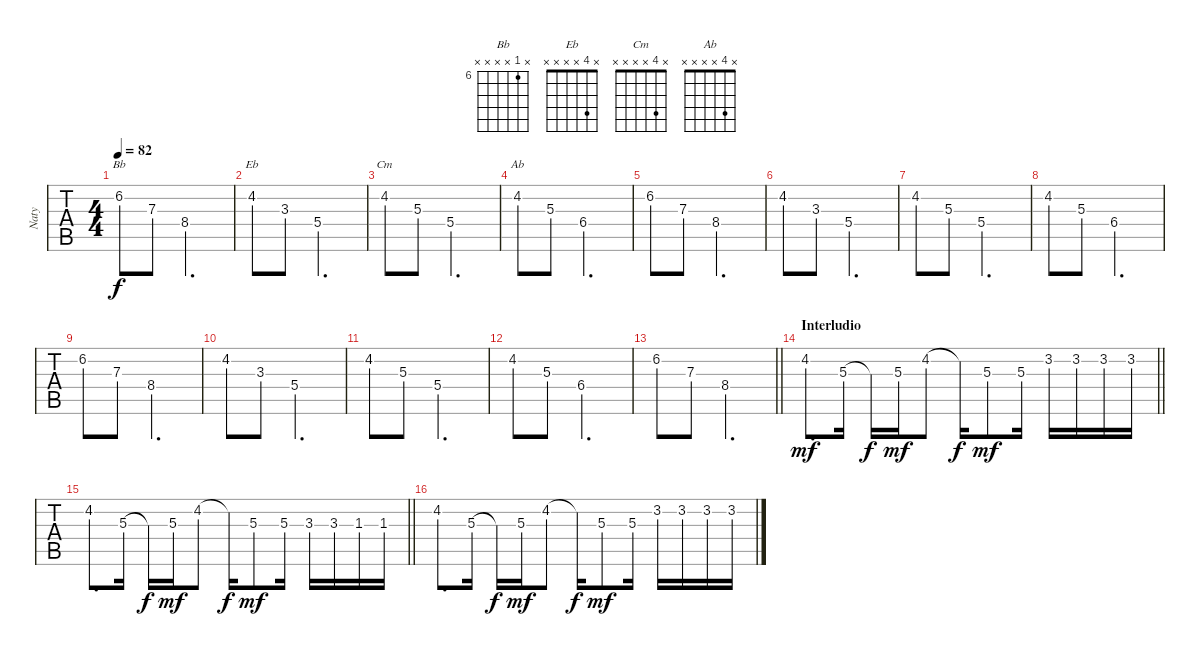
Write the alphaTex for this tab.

\track ("Naty" "Naty") {instrument electricguitarclean}
\staff {tabs}
\tuning (E4 B3 G3 D3 A2 E2) {hide}
\chord ("Bb" x 6 x x x x) {firstfret 6}
\chord ("Eb" x 4 x x x x)
\chord ("Cm" x 4 x x x x)
\chord ("Ab" x 4 x x x x)
\ts (4 4)
\tempo 82
\clef g2
\ks cminor
6.2.8{ch "Bb" dy f} 7.3.8 8.4.2{d} |
4.2.8{ch "Eb"} 3.3.8 5.4.2{d} |
4.2.8{ch "Cm"} 5.3.8 5.4.2{d} |
4.2.8{ch "Ab"} 5.3.8 6.4.2{d} |
6.2.8 7.3.8 8.4.2{d} |
4.2.8 3.3.8 5.4.2{d} |
4.2.8 5.3.8 5.4.2{d} |
4.2.8 5.3.8 6.4.2{d} |
6.2.8 7.3.8 8.4.2{d} |
4.2.8 3.3.8 5.4.2{d} |
4.2.8 5.3.8 5.4.2{d} |
4.2.8 5.3.8 6.4.2{d} |
\barLineRight lightlight
6.2.8 7.3.8 8.4.2{d} |
\section ("" "Interludio")
\barLineRight lightlight
4.2.8{d dy mf} 5.3.16 5.3{t}.16{dy f} 5.3.16{dy mf} 4.2.8 4.2{t}.16{dy f} 5.3.8{dy mf} 5.3.16 3.2.16 3.2.16 3.2.16 3.2.16 |
\barLineRight lightlight
4.2.8{d} 5.3.16 5.3{t}.16{dy f} 5.3.16{dy mf} 4.2.8 4.2{t}.16{dy f} 5.3.8{dy mf} 5.3.16 3.3.16 3.3.16 1.3.16 1.3.16 |
4.2.8{d} 5.3.16 5.3{t}.16{dy f} 5.3.16{dy mf} 4.2.8 4.2{t}.16{dy f} 5.3.8{dy mf} 5.3.16 3.2.16 3.2.16 3.2.16 3.2.16
